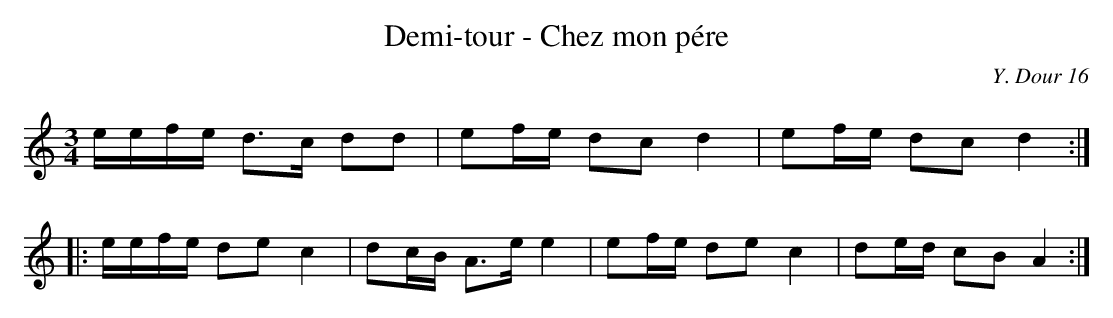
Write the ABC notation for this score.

X:1
T:Demi-tour - Chez mon p\'ere
C:Y. Dour 16
M:3/4
L:1/16
K:C
eefe d3c d2d2|e2fe d2c2 d4|e2fe d2c2 d4:|
|:eefe d2e2 c4|d2cB A3e e4|\
e2fe d2e2 c4|d2ed c2B2 A4:|
